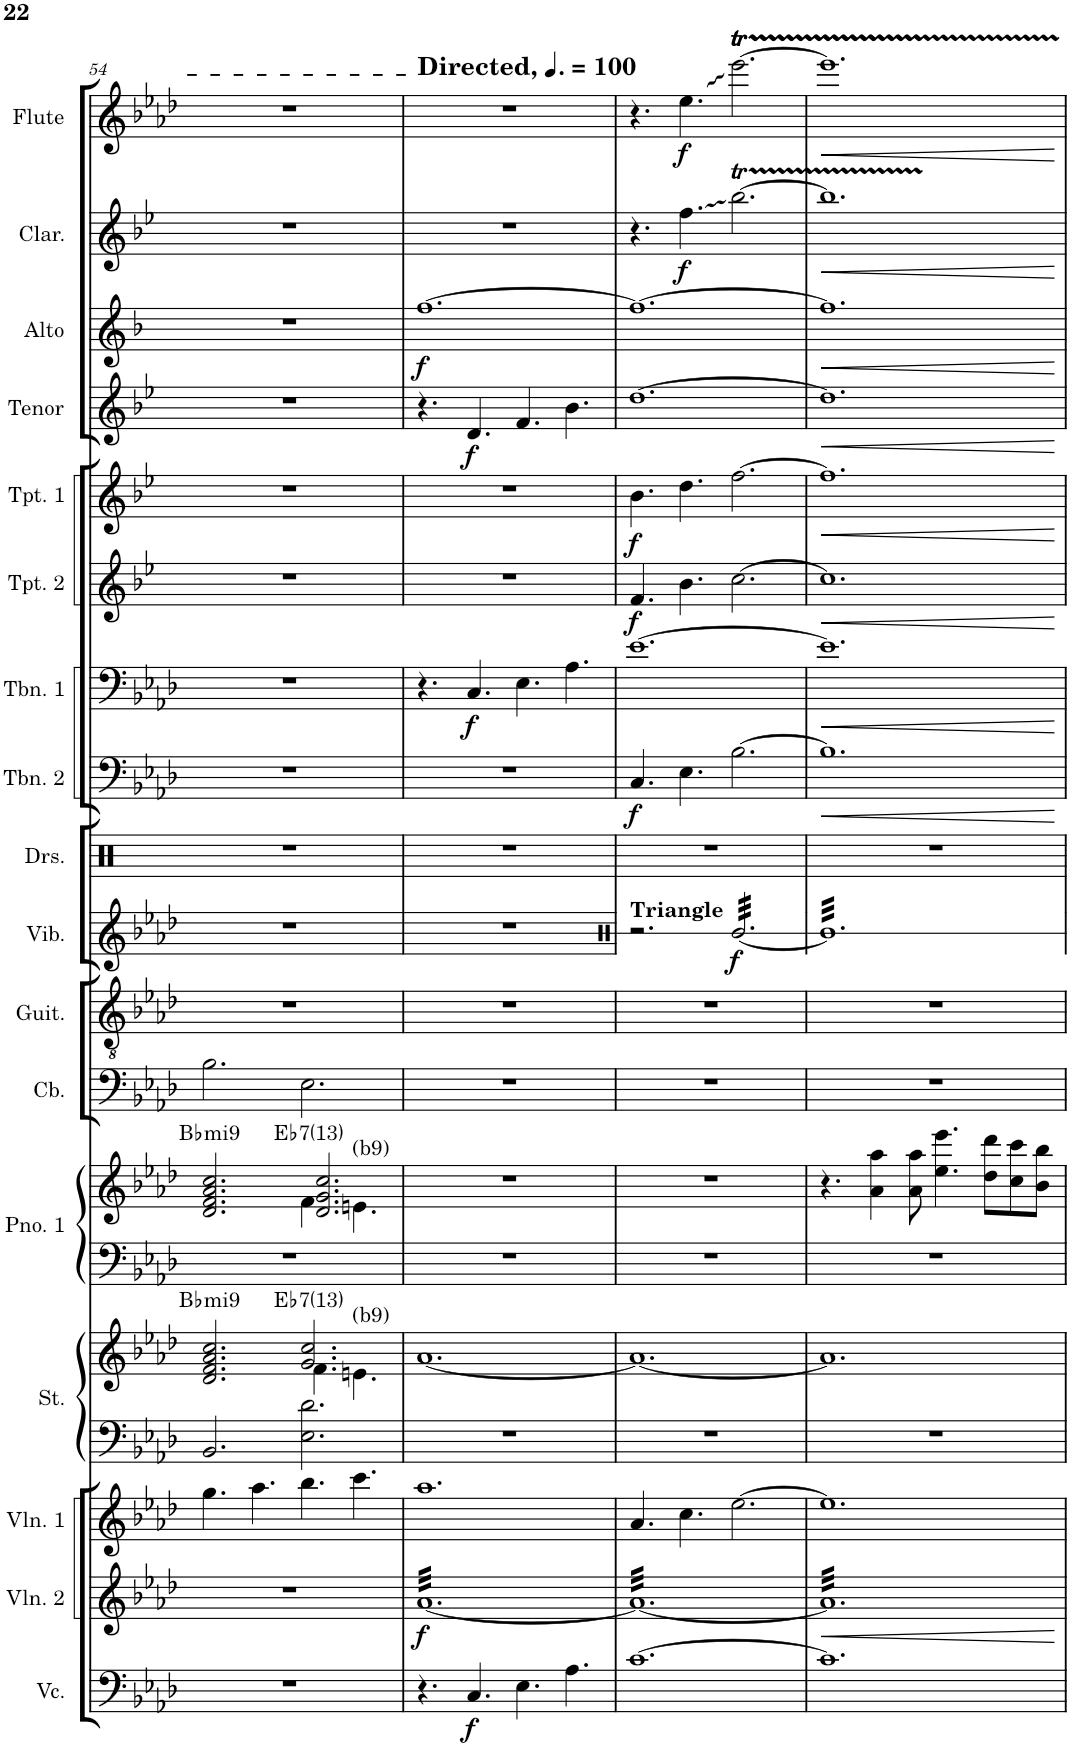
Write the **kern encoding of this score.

**kern	**dynam	**kern	**dynam	**kern	**kern	**kern	**harte	**kern	**kern	**harte	**kern	**kern	**kern	**dynam	**kern	**kern	**dynam	**kern	**dynam	**kern	**dynam	**kern	**dynam	**kern	**dynam	**kern	**dynam	**kern	**dynam	**kern	**dynam
*part17	*part17	*part16	*part16	*part15	*part14	*part14	*part14	*part13	*part13	*part13	*part12	*part11	*part10	*part10	*part9	*part8	*part8	*part7	*part7	*part6	*part6	*part5	*part5	*part4	*part4	*part3	*part3	*part2	*part2	*part1	*part1
*staff19	*staff19	*staff18	*staff18	*staff17	*staff16	*staff15	*	*staff14	*staff13	*	*staff12	*staff11	*staff10	*staff10	*staff9	*staff8	*staff8	*staff7	*staff7	*staff6	*staff6	*staff5	*staff5	*staff4	*staff4	*staff3	*staff3	*staff2	*staff2	*staff1	*staff1
*I"Violoncello	*	*I"Violin 2	*	*I"Violin 1	*I"Piano 2	*	*	*I"Piano 1	*	*	*I"Bass	*I"Guitar	*I"Percussion	*	*I"Drumset	*I"Trombone 2	*	*I"Trombone 1	*	*I"Trumpet 2	*	*I"Trumpet 1	*	*I"REED 4 (Tenor Sax)	*	*I"REED 3 (Alto Sax, Flute)	*	*I"REED 2 (Clarinet)	*	*I"REED 1 (Flute, Bari Sax)	*
*I'Vc.	*	*I'Vln. 2	*	*I'Vln. 1	*I'Pno. 2	*	*	*I'Pno. 1	*	*	*I'Bass	*I'Guit.	*I'Perc.	*	*I'Drs.	*I'Tbn. 2	*	*I'Tbn. 1	*	*I'Tpt. 2	*	*I'Tpt. 1	*	*I'Tenor	*	*I'Alto	*	*I'Clar.	*	*I'Flute	*
!!LO:PB:g=z
*clefF4	*	*clefG2	*	*clefG2	*clefF4	*clefG2	*	*clefF4	*clefG2	*	*clefF4	*clefGv2	*clefG2	*	*clefX	*clefF4	*	*clefF4	*	*clefG2	*	*clefG2	*	*clefG2	*	*clefG2	*	*clefG2	*	*clefG2	*
*	*	*	*	*	*	*	*	*	*	*	*Trd7c12	*	*	*	*	*	*	*	*	*Trd1c2	*	*Trd1c2	*	*Trd8c14	*	*Trd5c9	*	*Trd1c2	*	*	*
*k[b-e-a-d-]	*	*k[b-e-a-d-]	*	*k[b-e-a-d-]	*k[b-e-a-d-]	*k[b-e-a-d-]	*	*k[b-e-a-d-]	*k[b-e-a-d-]	*	*k[b-e-a-d-]	*k[b-e-a-d-]	*k[b-e-a-d-]	*	*k[]	*k[b-e-a-d-]	*	*k[b-e-a-d-]	*	*k[b-e-]	*	*k[b-e-]	*	*k[b-e-]	*	*k[b-]	*	*k[b-e-]	*	*k[b-e-a-d-]	*
*M12/8	*	*M12/8	*	*M12/8	*M12/8	*M12/8	*	*M12/8	*M12/8	*	*M12/8	*M12/8	*M12/8	*	*M12/8	*M12/8	*	*M12/8	*	*M12/8	*	*M12/8	*	*M12/8	*	*M12/8	*	*M12/8	*	*M12/8	*
=54	=54	=54	=54	=54	=54	=54	=54	=54	=54	=54	=54	=54	=54	=54	=54	=54	=54	=54	=54	=54	=54	=54	=54	=54	=54	=54	=54	=54	=54	=54	=54
*	*	*	*	*	*	*^	*	*	*^	*	*	*	*	*	*	*	*	*	*	*	*	*	*	*	*	*	*	*	*	*	*
!	!	!	!	!	!	!	!	!LO:H:kt=mi9	!	!	!	!LO:H:kt=mi9	!	!	!	!	!	!	!	!	!	!	!	!	!	!	!	!	!	!	!	!	!
1.r	.	1.r	.	4.gg\	2.BB-/	2.d-/ 2.f/ 2.a-/ 2.cc/	2.ryy	Bb:min9	1.r	2.d-/ 2.f/ 2.a-/ 2.cc/	2.ryy	Bb:min9	2.B-\	1.r	1.r	.	1.r	1.r	.	1.r	.	1.r	.	1.r	.	1.r	.	1.r	.	1.r	.	1.r	.
.	.	.	.	4.aa-\	.	.	.	.	.	.	.	.	.	.	.	.	.	.	.	.	.	.	.	.	.	.	.	.	.	.	.	.	.
!	!	!	!	!	!	!	!	!LO:H:kt=7	!	!	!	!LO:H:kt=7	!	!	!	!	!	!	!	!	!	!	!	!	!	!	!	!	!	!	!	!	!
.	.	.	.	4.bb-\	2.E-\ 2.d-\	2.g/ 2.cc/	4.f\	Eb:7(13)	.	2.d-/ 2.g/ 2.cc/	4.f\	Eb:7(13)	2.E-\	.	.	.	.	.	.	.	.	.	.	.	.	.	.	.	.	.	.	.	.
!	!	!	!	!	!	!	!	!	!	!	!LO:TX:a:t=(b9)	!	!	!	!	!	!	!	!	!	!	!	!	!	!	!	!	!	!	!	!	!	!
!	!	!	!	!	!	!	!LO:TX:a:t=(b9)	!	!	!	!	!	!	!	!	!	!	!	!	!	!	!	!	!	!	!	!	!	!	!	!	!	!
.	.	.	.	4.ccc\	.	.	4.en\	.	.	.	4.en\	.	.	.	.	.	.	.	.	.	.	.	.	.	.	.	.	.	.	.	.	.	.
*	*	*	*	*	*	*v	*v	*	*	*v	*v	*	*	*	*	*	*	*	*	*	*	*	*	*	*	*	*	*	*	*	*	*	*
=55	=55	=55	=55	=55	=55	=55	=55	=55	=55	=55	=55	=55	=55	=55	=55	=55	=55	=55	=55	=55	=55	=55	=55	=55	=55	=55	=55	=55	=55	=55	=55
*	*	*	*	*	*	*	*	*	*	*	*	*	*	*	*	*	*	*	*	*	*	*	*	*	*	*	*	*	*	*MM150	*
*	*	*	*	*	*	*^	*	*	*^	*	*	*	*	*	*	*	*	*	*	*	*	*	*	*	*	*	*	*	*	*	*
!	!	!	!	!	!	!	!	!	!	!	!	!	!	!	!	!	!	!	!	!	!	!	!	!	!	!	!	!	!	!	!	!LO:TX:a:B:t=Directed,	!
!	!	!	!LO:DY:b	!	!	!	!	!	!	!	!	!	!	!	!	!	!	!	!	!	!	!	!	!	!	!	!	!	!LO:DY:b	!	!	!	!
*	*	*	*	*	*	*v	*v	*	*	*v	*v	*	*	*	*	*	*	*	*	*	*	*	*	*	*	*	*	*	*	*	*	*	*
*	*	*tremolo	*	*	*	*	*	*	*	*	*	*	*	*	*	*	*	*	*	*	*	*	*	*	*	*	*	*	*	*	*
4.r	.	[32a-LLL	f	1.aa-	1.r	[1.a-	.	1.r	1.r	.	1.r	1.r	1.r	.	1.r	1.r	.	4.r	.	1.r	.	1.r	.	4.r	.	[1.ff	f	1.r	.	1.r	.
.	.	32a-	.	.	.	.	.	.	.	.	.	.	.	.	.	.	.	.	.	.	.	.	.	.	.	.	.	.	.	.	.
.	.	32a-	.	.	.	.	.	.	.	.	.	.	.	.	.	.	.	.	.	.	.	.	.	.	.	.	.	.	.	.	.
.	.	32a-	.	.	.	.	.	.	.	.	.	.	.	.	.	.	.	.	.	.	.	.	.	.	.	.	.	.	.	.	.
.	.	32a-	.	.	.	.	.	.	.	.	.	.	.	.	.	.	.	.	.	.	.	.	.	.	.	.	.	.	.	.	.
.	.	32a-	.	.	.	.	.	.	.	.	.	.	.	.	.	.	.	.	.	.	.	.	.	.	.	.	.	.	.	.	.
.	.	32a-	.	.	.	.	.	.	.	.	.	.	.	.	.	.	.	.	.	.	.	.	.	.	.	.	.	.	.	.	.
.	.	32a-	.	.	.	.	.	.	.	.	.	.	.	.	.	.	.	.	.	.	.	.	.	.	.	.	.	.	.	.	.
.	.	32a-	.	.	.	.	.	.	.	.	.	.	.	.	.	.	.	.	.	.	.	.	.	.	.	.	.	.	.	.	.
.	.	32a-	.	.	.	.	.	.	.	.	.	.	.	.	.	.	.	.	.	.	.	.	.	.	.	.	.	.	.	.	.
.	.	32a-	.	.	.	.	.	.	.	.	.	.	.	.	.	.	.	.	.	.	.	.	.	.	.	.	.	.	.	.	.
.	.	32a-	.	.	.	.	.	.	.	.	.	.	.	.	.	.	.	.	.	.	.	.	.	.	.	.	.	.	.	.	.
!	!LO:DY:b	!	!	!	!	!	!	!	!	!	!	!	!	!	!	!	!	!	!LO:DY:b	!	!	!	!	!	!LO:DY:b	!	!	!	!	!	!
4.C/	f	32a-	.	.	.	.	.	.	.	.	.	.	.	.	.	.	.	4.C/	f	.	.	.	.	4.d/	f	.	.	.	.	.	.
.	.	32a-	.	.	.	.	.	.	.	.	.	.	.	.	.	.	.	.	.	.	.	.	.	.	.	.	.	.	.	.	.
.	.	32a-	.	.	.	.	.	.	.	.	.	.	.	.	.	.	.	.	.	.	.	.	.	.	.	.	.	.	.	.	.
.	.	32a-	.	.	.	.	.	.	.	.	.	.	.	.	.	.	.	.	.	.	.	.	.	.	.	.	.	.	.	.	.
.	.	32a-	.	.	.	.	.	.	.	.	.	.	.	.	.	.	.	.	.	.	.	.	.	.	.	.	.	.	.	.	.
.	.	32a-	.	.	.	.	.	.	.	.	.	.	.	.	.	.	.	.	.	.	.	.	.	.	.	.	.	.	.	.	.
.	.	32a-	.	.	.	.	.	.	.	.	.	.	.	.	.	.	.	.	.	.	.	.	.	.	.	.	.	.	.	.	.
.	.	32a-	.	.	.	.	.	.	.	.	.	.	.	.	.	.	.	.	.	.	.	.	.	.	.	.	.	.	.	.	.
.	.	32a-	.	.	.	.	.	.	.	.	.	.	.	.	.	.	.	.	.	.	.	.	.	.	.	.	.	.	.	.	.
.	.	32a-	.	.	.	.	.	.	.	.	.	.	.	.	.	.	.	.	.	.	.	.	.	.	.	.	.	.	.	.	.
.	.	32a-	.	.	.	.	.	.	.	.	.	.	.	.	.	.	.	.	.	.	.	.	.	.	.	.	.	.	.	.	.
.	.	32a-	.	.	.	.	.	.	.	.	.	.	.	.	.	.	.	.	.	.	.	.	.	.	.	.	.	.	.	.	.
4.E-\	.	32a-	.	.	.	.	.	.	.	.	.	.	.	.	.	.	.	4.E-\	.	.	.	.	.	4.f/	.	.	.	.	.	.	.
.	.	32a-	.	.	.	.	.	.	.	.	.	.	.	.	.	.	.	.	.	.	.	.	.	.	.	.	.	.	.	.	.
.	.	32a-	.	.	.	.	.	.	.	.	.	.	.	.	.	.	.	.	.	.	.	.	.	.	.	.	.	.	.	.	.
.	.	32a-	.	.	.	.	.	.	.	.	.	.	.	.	.	.	.	.	.	.	.	.	.	.	.	.	.	.	.	.	.
.	.	32a-	.	.	.	.	.	.	.	.	.	.	.	.	.	.	.	.	.	.	.	.	.	.	.	.	.	.	.	.	.
.	.	32a-	.	.	.	.	.	.	.	.	.	.	.	.	.	.	.	.	.	.	.	.	.	.	.	.	.	.	.	.	.
.	.	32a-	.	.	.	.	.	.	.	.	.	.	.	.	.	.	.	.	.	.	.	.	.	.	.	.	.	.	.	.	.
.	.	32a-	.	.	.	.	.	.	.	.	.	.	.	.	.	.	.	.	.	.	.	.	.	.	.	.	.	.	.	.	.
.	.	32a-	.	.	.	.	.	.	.	.	.	.	.	.	.	.	.	.	.	.	.	.	.	.	.	.	.	.	.	.	.
.	.	32a-	.	.	.	.	.	.	.	.	.	.	.	.	.	.	.	.	.	.	.	.	.	.	.	.	.	.	.	.	.
.	.	32a-	.	.	.	.	.	.	.	.	.	.	.	.	.	.	.	.	.	.	.	.	.	.	.	.	.	.	.	.	.
.	.	32a-	.	.	.	.	.	.	.	.	.	.	.	.	.	.	.	.	.	.	.	.	.	.	.	.	.	.	.	.	.
4.A-\	.	32a-	.	.	.	.	.	.	.	.	.	.	.	.	.	.	.	4.A-\	.	.	.	.	.	4.b-\	.	.	.	.	.	.	.
.	.	32a-	.	.	.	.	.	.	.	.	.	.	.	.	.	.	.	.	.	.	.	.	.	.	.	.	.	.	.	.	.
.	.	32a-	.	.	.	.	.	.	.	.	.	.	.	.	.	.	.	.	.	.	.	.	.	.	.	.	.	.	.	.	.
.	.	32a-	.	.	.	.	.	.	.	.	.	.	.	.	.	.	.	.	.	.	.	.	.	.	.	.	.	.	.	.	.
.	.	32a-	.	.	.	.	.	.	.	.	.	.	.	.	.	.	.	.	.	.	.	.	.	.	.	.	.	.	.	.	.
.	.	32a-	.	.	.	.	.	.	.	.	.	.	.	.	.	.	.	.	.	.	.	.	.	.	.	.	.	.	.	.	.
.	.	32a-	.	.	.	.	.	.	.	.	.	.	.	.	.	.	.	.	.	.	.	.	.	.	.	.	.	.	.	.	.
.	.	32a-	.	.	.	.	.	.	.	.	.	.	.	.	.	.	.	.	.	.	.	.	.	.	.	.	.	.	.	.	.
.	.	32a-	.	.	.	.	.	.	.	.	.	.	.	.	.	.	.	.	.	.	.	.	.	.	.	.	.	.	.	.	.
.	.	32a-	.	.	.	.	.	.	.	.	.	.	.	.	.	.	.	.	.	.	.	.	.	.	.	.	.	.	.	.	.
.	.	32a-	.	.	.	.	.	.	.	.	.	.	.	.	.	.	.	.	.	.	.	.	.	.	.	.	.	.	.	.	.
.	.	32a-JJJ	.	.	.	.	.	.	.	.	.	.	.	.	.	.	.	.	.	.	.	.	.	.	.	.	.	.	.	.	.
=56	=56	=56	=56	=56	=56	=56	=56	=56	=56	=56	=56	=56	=56	=56	=56	=56	=56	=56	=56	=56	=56	=56	=56	=56	=56	=56	=56	=56	=56	=56	=56
*	*	*	*	*	*	*	*	*	*	*	*	*	*clefX	*	*	*	*	*	*	*	*	*	*	*	*	*	*	*	*	*	*
!	!	!	!	!	!	!	!	!	!	!	!	!	!LO:TX:a:B:t=Triangle	!	!	!	!	!	!	!	!	!	!	!	!	!	!	!	!	!	!
!	!	!	!	!	!	!	!	!	!	!	!	!	!	!	!	!	!LO:DY:b	!	!	!	!LO:DY:b	!	!LO:DY:b	!	!	!	!	!	!	!	!
[1.c	.	32a-LLL	.	4.a-/	1.r	1.a-_	.	1.r	1.r	.	1.r	1.r	2.r	.	1.r	4.C/	f	[1.e-	.	4.f/	f	4.b-\	f	[1.dd	.	1.ff_	.	4.r	.	4.r	.
.	.	32a-	.	.	.	.	.	.	.	.	.	.	.	.	.	.	.	.	.	.	.	.	.	.	.	.	.	.	.	.	.
.	.	32a-	.	.	.	.	.	.	.	.	.	.	.	.	.	.	.	.	.	.	.	.	.	.	.	.	.	.	.	.	.
.	.	32a-	.	.	.	.	.	.	.	.	.	.	.	.	.	.	.	.	.	.	.	.	.	.	.	.	.	.	.	.	.
.	.	32a-	.	.	.	.	.	.	.	.	.	.	.	.	.	.	.	.	.	.	.	.	.	.	.	.	.	.	.	.	.
.	.	32a-	.	.	.	.	.	.	.	.	.	.	.	.	.	.	.	.	.	.	.	.	.	.	.	.	.	.	.	.	.
.	.	32a-	.	.	.	.	.	.	.	.	.	.	.	.	.	.	.	.	.	.	.	.	.	.	.	.	.	.	.	.	.
.	.	32a-	.	.	.	.	.	.	.	.	.	.	.	.	.	.	.	.	.	.	.	.	.	.	.	.	.	.	.	.	.
.	.	32a-	.	.	.	.	.	.	.	.	.	.	.	.	.	.	.	.	.	.	.	.	.	.	.	.	.	.	.	.	.
.	.	32a-	.	.	.	.	.	.	.	.	.	.	.	.	.	.	.	.	.	.	.	.	.	.	.	.	.	.	.	.	.
.	.	32a-	.	.	.	.	.	.	.	.	.	.	.	.	.	.	.	.	.	.	.	.	.	.	.	.	.	.	.	.	.
.	.	32a-	.	.	.	.	.	.	.	.	.	.	.	.	.	.	.	.	.	.	.	.	.	.	.	.	.	.	.	.	.
!	!	!	!	!	!	!	!	!	!	!	!	!	!	!	!	!	!	!	!	!	!	!	!	!	!	!	!	!	!LO:DY:b	!	!LO:DY:b
.	.	32a-	.	4.cc\	.	.	.	.	.	.	.	.	.	.	.	4.E-\	.	.	.	4.b-\	.	4.dd\	.	.	.	.	.	4.ff\	f	4.ee-\	f
.	.	32a-	.	.	.	.	.	.	.	.	.	.	.	.	.	.	.	.	.	.	.	.	.	.	.	.	.	.	.	.	.
.	.	32a-	.	.	.	.	.	.	.	.	.	.	.	.	.	.	.	.	.	.	.	.	.	.	.	.	.	.	.	.	.
.	.	32a-	.	.	.	.	.	.	.	.	.	.	.	.	.	.	.	.	.	.	.	.	.	.	.	.	.	.	.	.	.
.	.	32a-	.	.	.	.	.	.	.	.	.	.	.	.	.	.	.	.	.	.	.	.	.	.	.	.	.	.	.	.	.
.	.	32a-	.	.	.	.	.	.	.	.	.	.	.	.	.	.	.	.	.	.	.	.	.	.	.	.	.	.	.	.	.
.	.	32a-	.	.	.	.	.	.	.	.	.	.	.	.	.	.	.	.	.	.	.	.	.	.	.	.	.	.	.	.	.
.	.	32a-	.	.	.	.	.	.	.	.	.	.	.	.	.	.	.	.	.	.	.	.	.	.	.	.	.	.	.	.	.
.	.	32a-	.	.	.	.	.	.	.	.	.	.	.	.	.	.	.	.	.	.	.	.	.	.	.	.	.	.	.	.	.
.	.	32a-	.	.	.	.	.	.	.	.	.	.	.	.	.	.	.	.	.	.	.	.	.	.	.	.	.	.	.	.	.
.	.	32a-	.	.	.	.	.	.	.	.	.	.	.	.	.	.	.	.	.	.	.	.	.	.	.	.	.	.	.	.	.
.	.	32a-	.	.	.	.	.	.	.	.	.	.	.	.	.	.	.	.	.	.	.	.	.	.	.	.	.	.	.	.	.
!	!	!	!	!	!	!	!	!	!	!	!	!	!	!LO:DY:b	!	!	!	!	!	!	!	!	!	!	!	!	!	!	!	!	!
*	*	*	*	*	*	*	*	*	*	*	*	*	*tremolo	*	*	*	*	*	*	*	*	*	*	*	*	*	*	*	*	*	*
.	.	32a-	.	[2.ee-\	.	.	.	.	.	.	.	.	[32Rff/LLL	f	.	[2.B-\	.	.	.	[2.cc\	.	[2.ff\	.	.	.	.	.	[2.bb-T\	.	[2.eee-T\	.
.	.	32a-	.	.	.	.	.	.	.	.	.	.	32Rff/	.	.	.	.	.	.	.	.	.	.	.	.	.	.	.	.	.	.
.	.	32a-	.	.	.	.	.	.	.	.	.	.	32Rff/	.	.	.	.	.	.	.	.	.	.	.	.	.	.	.	.	.	.
.	.	32a-	.	.	.	.	.	.	.	.	.	.	32Rff/	.	.	.	.	.	.	.	.	.	.	.	.	.	.	.	.	.	.
.	.	32a-	.	.	.	.	.	.	.	.	.	.	32Rff/	.	.	.	.	.	.	.	.	.	.	.	.	.	.	.	.	.	.
.	.	32a-	.	.	.	.	.	.	.	.	.	.	32Rff/	.	.	.	.	.	.	.	.	.	.	.	.	.	.	.	.	.	.
.	.	32a-	.	.	.	.	.	.	.	.	.	.	32Rff/	.	.	.	.	.	.	.	.	.	.	.	.	.	.	.	.	.	.
.	.	32a-	.	.	.	.	.	.	.	.	.	.	32Rff/	.	.	.	.	.	.	.	.	.	.	.	.	.	.	.	.	.	.
.	.	32a-	.	.	.	.	.	.	.	.	.	.	32Rff/	.	.	.	.	.	.	.	.	.	.	.	.	.	.	.	.	.	.
.	.	32a-	.	.	.	.	.	.	.	.	.	.	32Rff/	.	.	.	.	.	.	.	.	.	.	.	.	.	.	.	.	.	.
.	.	32a-	.	.	.	.	.	.	.	.	.	.	32Rff/	.	.	.	.	.	.	.	.	.	.	.	.	.	.	.	.	.	.
.	.	32a-	.	.	.	.	.	.	.	.	.	.	32Rff/	.	.	.	.	.	.	.	.	.	.	.	.	.	.	.	.	.	.
.	.	32a-	.	.	.	.	.	.	.	.	.	.	32Rff/	.	.	.	.	.	.	.	.	.	.	.	.	.	.	.	.	.	.
.	.	32a-	.	.	.	.	.	.	.	.	.	.	32Rff/	.	.	.	.	.	.	.	.	.	.	.	.	.	.	.	.	.	.
.	.	32a-	.	.	.	.	.	.	.	.	.	.	32Rff/	.	.	.	.	.	.	.	.	.	.	.	.	.	.	.	.	.	.
.	.	32a-	.	.	.	.	.	.	.	.	.	.	32Rff/	.	.	.	.	.	.	.	.	.	.	.	.	.	.	.	.	.	.
.	.	32a-	.	.	.	.	.	.	.	.	.	.	32Rff/	.	.	.	.	.	.	.	.	.	.	.	.	.	.	.	.	.	.
.	.	32a-	.	.	.	.	.	.	.	.	.	.	32Rff/	.	.	.	.	.	.	.	.	.	.	.	.	.	.	.	.	.	.
.	.	32a-	.	.	.	.	.	.	.	.	.	.	32Rff/	.	.	.	.	.	.	.	.	.	.	.	.	.	.	.	.	.	.
.	.	32a-	.	.	.	.	.	.	.	.	.	.	32Rff/	.	.	.	.	.	.	.	.	.	.	.	.	.	.	.	.	.	.
.	.	32a-	.	.	.	.	.	.	.	.	.	.	32Rff/	.	.	.	.	.	.	.	.	.	.	.	.	.	.	.	.	.	.
.	.	32a-	.	.	.	.	.	.	.	.	.	.	32Rff/	.	.	.	.	.	.	.	.	.	.	.	.	.	.	.	.	.	.
.	.	32a-	.	.	.	.	.	.	.	.	.	.	32Rff/	.	.	.	.	.	.	.	.	.	.	.	.	.	.	.	.	.	.
.	.	32a-JJJ	.	.	.	.	.	.	.	.	.	.	32Rff/JJJ	.	.	.	.	.	.	.	.	.	.	.	.	.	.	.	.	.	.
=57	=57	=57	=57	=57	=57	=57	=57	=57	=57	=57	=57	=57	=57	=57	=57	=57	=57	=57	=57	=57	=57	=57	=57	=57	=57	=57	=57	=57	=57	=57	=57
!	!	!	!LO:HP:b	!	!	!	!	!	!	!	!	!	!	!	!	!	!LO:HP:b	!	!LO:HP:b	!	!LO:HP:b	!	!LO:HP:b	!	!LO:HP:b	!	!LO:HP:b	!	!LO:HP:b	!	!LO:HP:b
1.c]	.	32a-]LLL	<	1.ee-]	1.r	1.a-]	.	1.r	4.r	.	1.r	1.r	32Rff]LLL	.	1.r	1.B-]	<	1.e-]	<	1.cc]	<	1.ff]	<	1.dd]	<	1.ff]	<	1.bb-TTT]	<	1.eee-TTT]	<
.	.	32a-	.	.	.	.	.	.	.	.	.	.	32Rff	.	.	.	.	.	.	.	.	.	.	.	.	.	.	.	.	.	.
.	.	32a-	.	.	.	.	.	.	.	.	.	.	32Rff	.	.	.	.	.	.	.	.	.	.	.	.	.	.	.	.	.	.
.	.	32a-	.	.	.	.	.	.	.	.	.	.	32Rff	.	.	.	.	.	.	.	.	.	.	.	.	.	.	.	.	.	.
.	.	32a-	.	.	.	.	.	.	.	.	.	.	32Rff	.	.	.	.	.	.	.	.	.	.	.	.	.	.	.	.	.	.
.	.	32a-	.	.	.	.	.	.	.	.	.	.	32Rff	.	.	.	.	.	.	.	.	.	.	.	.	.	.	.	.	.	.
.	.	32a-	.	.	.	.	.	.	.	.	.	.	32Rff	.	.	.	.	.	.	.	.	.	.	.	.	.	.	.	.	.	.
.	.	32a-	.	.	.	.	.	.	.	.	.	.	32Rff	.	.	.	.	.	.	.	.	.	.	.	.	.	.	.	.	.	.
.	.	32a-	.	.	.	.	.	.	.	.	.	.	32Rff	.	.	.	.	.	.	.	.	.	.	.	.	.	.	.	.	.	.
.	.	32a-	.	.	.	.	.	.	.	.	.	.	32Rff	.	.	.	.	.	.	.	.	.	.	.	.	.	.	.	.	.	.
.	.	32a-	.	.	.	.	.	.	.	.	.	.	32Rff	.	.	.	.	.	.	.	.	.	.	.	.	.	.	.	.	.	.
.	.	32a-	.	.	.	.	.	.	.	.	.	.	32Rff	.	.	.	.	.	.	.	.	.	.	.	.	.	.	.	.	.	.
.	.	32a-	.	.	.	.	.	.	4a-\ 4aa-\	.	.	.	32Rff	.	.	.	.	.	.	.	.	.	.	.	.	.	.	.	.	.	.
.	.	32a-	.	.	.	.	.	.	.	.	.	.	32Rff	.	.	.	.	.	.	.	.	.	.	.	.	.	.	.	.	.	.
.	.	32a-	.	.	.	.	.	.	.	.	.	.	32Rff	.	.	.	.	.	.	.	.	.	.	.	.	.	.	.	.	.	.
.	.	32a-	.	.	.	.	.	.	.	.	.	.	32Rff	.	.	.	.	.	.	.	.	.	.	.	.	.	.	.	.	.	.
.	.	32a-	.	.	.	.	.	.	.	.	.	.	32Rff	.	.	.	.	.	.	.	.	.	.	.	.	.	.	.	.	.	.
.	.	32a-	.	.	.	.	.	.	.	.	.	.	32Rff	.	.	.	.	.	.	.	.	.	.	.	.	.	.	.	.	.	.
.	.	32a-	.	.	.	.	.	.	.	.	.	.	32Rff	.	.	.	.	.	.	.	.	.	.	.	.	.	.	.	.	.	.
.	.	32a-	.	.	.	.	.	.	.	.	.	.	32Rff	.	.	.	.	.	.	.	.	.	.	.	.	.	.	.	.	.	.
.	.	32a-	.	.	.	.	.	.	8a-\ 8aa-\	.	.	.	32Rff	.	.	.	.	.	.	.	.	.	.	.	.	.	.	.	.	.	.
.	.	32a-	.	.	.	.	.	.	.	.	.	.	32Rff	.	.	.	.	.	.	.	.	.	.	.	.	.	.	.	.	.	.
.	.	32a-	.	.	.	.	.	.	.	.	.	.	32Rff	.	.	.	.	.	.	.	.	.	.	.	.	.	.	.	.	.	.
.	.	32a-	.	.	.	.	.	.	.	.	.	.	32Rff	.	.	.	.	.	.	.	.	.	.	.	.	.	.	.	.	.	.
.	.	32a-	.	.	.	.	.	.	4.ee-\ 4.eee-\	.	.	.	32Rff	.	.	.	.	.	.	.	.	.	.	.	.	.	.	.	.	.	.
.	.	32a-	.	.	.	.	.	.	.	.	.	.	32Rff	.	.	.	.	.	.	.	.	.	.	.	.	.	.	.	.	.	.
.	.	32a-	.	.	.	.	.	.	.	.	.	.	32Rff	.	.	.	.	.	.	.	.	.	.	.	.	.	.	.	.	.	.
.	.	32a-	.	.	.	.	.	.	.	.	.	.	32Rff	.	.	.	.	.	.	.	.	.	.	.	.	.	.	.	.	.	.
.	.	32a-	.	.	.	.	.	.	.	.	.	.	32Rff	.	.	.	.	.	.	.	.	.	.	.	.	.	.	.	.	.	.
.	.	32a-	.	.	.	.	.	.	.	.	.	.	32Rff	.	.	.	.	.	.	.	.	.	.	.	.	.	.	.	.	.	.
.	.	32a-	.	.	.	.	.	.	.	.	.	.	32Rff	.	.	.	.	.	.	.	.	.	.	.	.	.	.	.	.	.	.
.	.	32a-	.	.	.	.	.	.	.	.	.	.	32Rff	.	.	.	.	.	.	.	.	.	.	.	.	.	.	.	.	.	.
.	.	32a-	.	.	.	.	.	.	.	.	.	.	32Rff	.	.	.	.	.	.	.	.	.	.	.	.	.	.	.	.	.	.
.	.	32a-	.	.	.	.	.	.	.	.	.	.	32Rff	.	.	.	.	.	.	.	.	.	.	.	.	.	.	.	.	.	.
.	.	32a-	.	.	.	.	.	.	.	.	.	.	32Rff	.	.	.	.	.	.	.	.	.	.	.	.	.	.	.	.	.	.
.	.	32a-	.	.	.	.	.	.	.	.	.	.	32Rff	.	.	.	.	.	.	.	.	.	.	.	.	.	.	.	.	.	.
.	.	32a-	.	.	.	.	.	.	8dd-\ 8ddd-\L	.	.	.	32Rff	.	.	.	.	.	.	.	.	.	.	.	.	.	.	.	.	.	.
.	.	32a-	.	.	.	.	.	.	.	.	.	.	32Rff	.	.	.	.	.	.	.	.	.	.	.	.	.	.	.	.	.	.
.	.	32a-	.	.	.	.	.	.	.	.	.	.	32Rff	.	.	.	.	.	.	.	.	.	.	.	.	.	.	.	.	.	.
.	.	32a-	.	.	.	.	.	.	.	.	.	.	32Rff	.	.	.	.	.	.	.	.	.	.	.	.	.	.	.	.	.	.
.	.	32a-	.	.	.	.	.	.	8cc\ 8ccc\	.	.	.	32Rff	.	.	.	.	.	.	.	.	.	.	.	.	.	.	.	.	.	.
.	.	32a-	.	.	.	.	.	.	.	.	.	.	32Rff	.	.	.	.	.	.	.	.	.	.	.	.	.	.	.	.	.	.
.	.	32a-	.	.	.	.	.	.	.	.	.	.	32Rff	.	.	.	.	.	.	.	.	.	.	.	.	.	.	.	.	.	.
.	.	32a-	.	.	.	.	.	.	.	.	.	.	32Rff	.	.	.	.	.	.	.	.	.	.	.	.	.	.	.	.	.	.
.	.	32a-	.	.	.	.	.	.	8b-\ 8bb-\J	.	.	.	32Rff	.	.	.	.	.	.	.	.	.	.	.	.	.	.	.	.	.	.
.	.	32a-	.	.	.	.	.	.	.	.	.	.	32Rff	.	.	.	.	.	.	.	.	.	.	.	.	.	.	.	.	.	.
.	.	32a-	.	.	.	.	.	.	.	.	.	.	32Rff	.	.	.	.	.	.	.	.	.	.	.	.	.	.	.	.	.	.
.	.	32a-JJJ	.	.	.	.	.	.	.	.	.	.	32RffJJJ	.	.	.	.	.	.	.	.	.	.	.	.	.	.	.	.	.	.
*	*	*	*	*	*	*	*	*	*	*	*	*	*Xtremolo	*	*	*	*	*	*	*	*	*	*	*	*	*	*	*	*	*	*
*	*	*Xtremolo	*	*	*	*	*	*	*	*	*	*	*	*	*	*	*	*	*	*	*	*	*	*	*	*	*	*	*	*	*
.	.	.	[	.	.	.	.	.	.	.	.	.	.	.	.	.	[	.	[	.	[	.	[	.	[	.	[	.	[	.	[
=	=	=	=	=	=	=	=	=	=	=	=	=	=	=	=	=	=	=	=	=	=	=	=	=	=	=	=	=	=	=	=
*-	*-	*-	*-	*-	*-	*-	*-	*-	*-	*-	*-	*-	*-	*-	*-	*-	*-	*-	*-	*-	*-	*-	*-	*-	*-	*-	*-	*-	*-	*-	*-
